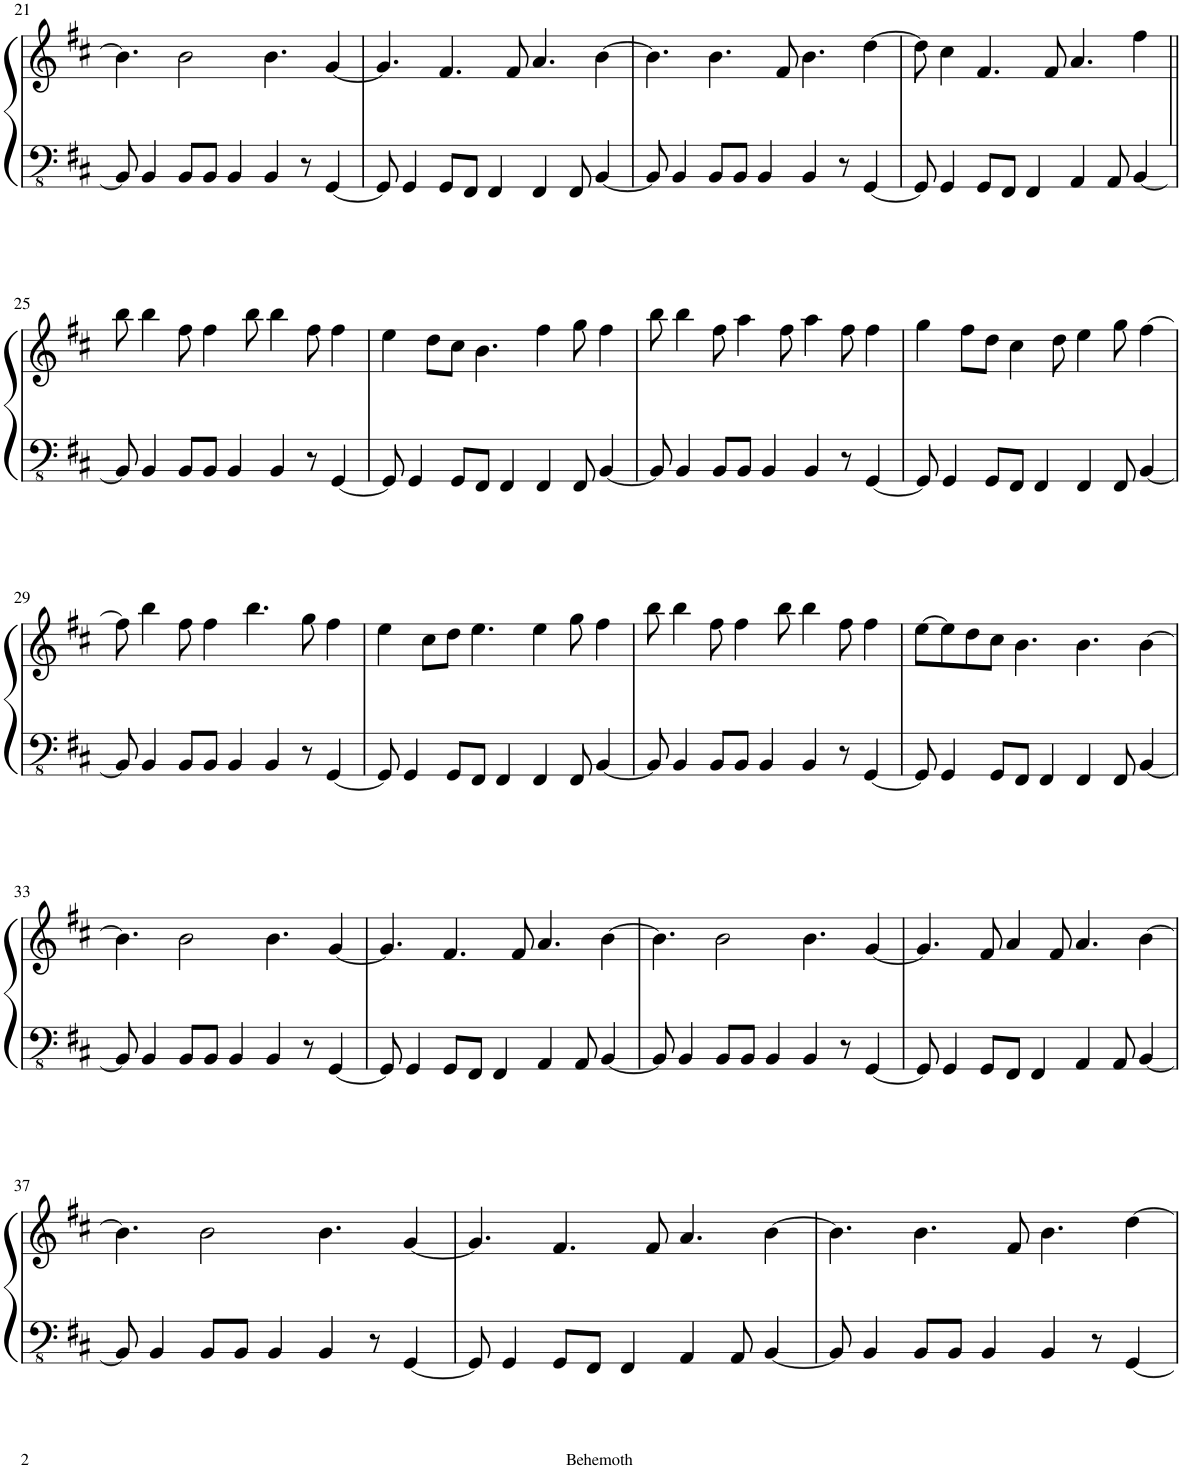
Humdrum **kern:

**kern	**kern
*part1	*part1
*staff2	*staff1
*I"Piano	*
*I'Pno.	*
!!LO:PB:g=z
*clefFv4	*clefG2
*k[f#c#]	*k[f#c#]
*M6/4	*M6/4
=21	=21
8BBB/]	4.b\]
4BBB/	.
8BBB/L	2b\
8BBB/J	.
4BBB/	.
4BBB/	4.b\
8r	.
[4GGG/	[4g/
=22	=22
8GGG/]	4.g/]
4GGG/	.
8GGG/L	4.f#/
8FFF#/J	.
4FFF#/	.
.	8f#/
4FFF#/	4.a/
8FFF#/	.
[4BBB/	[4b\
=23	=23
8BBB/]	4.b\]
4BBB/	.
8BBB/L	4.b\
8BBB/J	.
4BBB/	.
.	8f#/
4BBB/	4.b\
8r	.
[4GGG/	[4dd\
=24	=24
8GGG/]	8dd\]
4GGG/	4cc#\
8GGG/L	4.f#/
8FFF#/J	.
4FFF#/	.
.	8f#/
4AAA/	4.a/
8AAA/	.
[4BBB/	4ff#\
!!LO:LB:g=z
=25||	=25||
8BBB/]	8bb\
4BBB/	4bb\
8BBB/L	8ff#\
8BBB/J	4ff#\
4BBB/	.
.	8bb\
4BBB/	4bb\
8r	8ff#\
[4GGG/	4ff#\
=26	=26
8GGG/]	4ee\
4GGG/	.
.	8dd\L
8GGG/L	8cc#\J
8FFF#/J	4.b\
4FFF#/	.
4FFF#/	4ff#\
8FFF#/	8gg\
[4BBB/	4ff#\
=27	=27
8BBB/]	8bb\
4BBB/	4bb\
8BBB/L	8ff#\
8BBB/J	4aa\
4BBB/	.
.	8ff#\
4BBB/	4aa\
8r	8ff#\
[4GGG/	4ff#\
=28	=28
8GGG/]	4gg\
4GGG/	.
.	8ff#\L
8GGG/L	8dd\J
8FFF#/J	4cc#\
4FFF#/	.
.	8dd\
4FFF#/	4ee\
8FFF#/	8gg\
[4BBB/	[4ff#\
!!LO:LB:g=z
=29	=29
8BBB/]	8ff#\]
4BBB/	4bb\
8BBB/L	8ff#\
8BBB/J	4ff#\
4BBB/	.
.	4.bb\
4BBB/	.
8r	8gg\
[4GGG/	4ff#\
=30	=30
8GGG/]	4ee\
4GGG/	.
.	8cc#\L
8GGG/L	8dd\J
8FFF#/J	4.ee\
4FFF#/	.
4FFF#/	4ee\
8FFF#/	8gg\
[4BBB/	4ff#\
=31	=31
8BBB/]	8bb\
4BBB/	4bb\
8BBB/L	8ff#\
8BBB/J	4ff#\
4BBB/	.
.	8bb\
4BBB/	4bb\
8r	8ff#\
[4GGG/	4ff#\
=32	=32
8GGG/]	[8ee\L
4GGG/	8ee\]
.	8dd\
8GGG/L	8cc#\J
8FFF#/J	4.b\
4FFF#/	.
4FFF#/	4.b\
8FFF#/	.
[4BBB/	[4b\
!!LO:LB:g=z
=33	=33
8BBB/]	4.b\]
4BBB/	.
8BBB/L	2b\
8BBB/J	.
4BBB/	.
4BBB/	4.b\
8r	.
[4GGG/	[4g/
=34	=34
8GGG/]	4.g/]
4GGG/	.
8GGG/L	4.f#/
8FFF#/J	.
4FFF#/	.
.	8f#/
4AAA/	4.a/
8AAA/	.
[4BBB/	[4b\
=35	=35
8BBB/]	4.b\]
4BBB/	.
8BBB/L	2b\
8BBB/J	.
4BBB/	.
4BBB/	4.b\
8r	.
[4GGG/	[4g/
=36	=36
8GGG/]	4.g/]
4GGG/	.
8GGG/L	8f#/
8FFF#/J	4a/
4FFF#/	.
.	8f#/
4AAA/	4.a/
8AAA/	.
[4BBB/	[4b\
!!LO:LB:g=z
=37	=37
8BBB/]	4.b\]
4BBB/	.
8BBB/L	2b\
8BBB/J	.
4BBB/	.
4BBB/	4.b\
8r	.
[4GGG/	[4g/
=38	=38
8GGG/]	4.g/]
4GGG/	.
8GGG/L	4.f#/
8FFF#/J	.
4FFF#/	.
.	8f#/
4AAA/	4.a/
8AAA/	.
[4BBB/	[4b\
=39	=39
8BBB/]	4.b\]
4BBB/	.
8BBB/L	4.b\
8BBB/J	.
4BBB/	.
.	8f#/
4BBB/	4.b\
8r	.
[4GGG/	[4dd\
=	=
*-	*-
